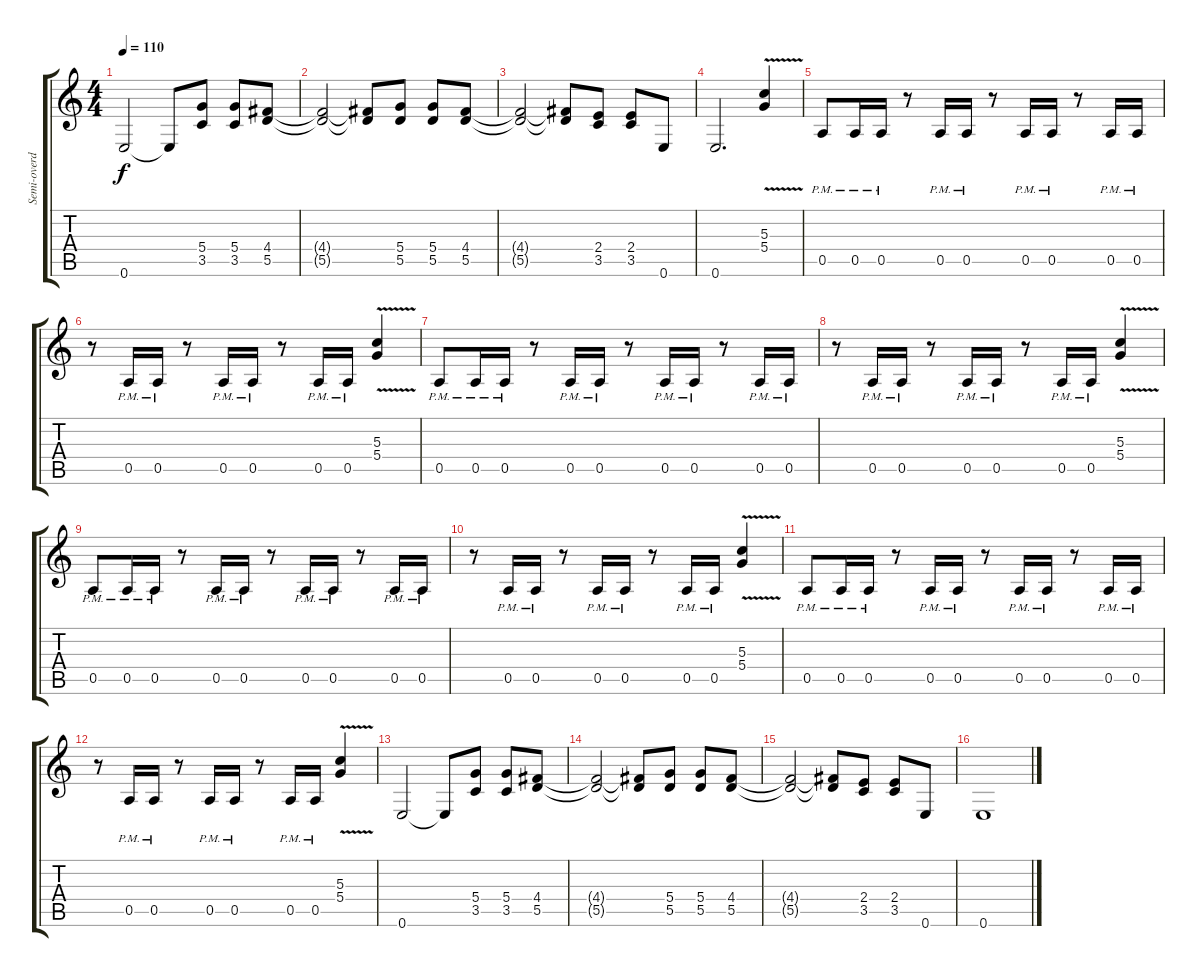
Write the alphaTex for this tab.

\track ("Semi-overdrive guit" "Semi-overd") {instrument acousticguitarsteel}
\staff {score tabs}
\tuning (E4 B3 G3 D3 A2 E2) {hide}
\ts (4 4)
\tempo 110
\clef g2
\ks c
0.6.2{dy f} 0.6{t}.8 (5.4 3.5).8 (5.4 3.5).8 (4.4 5.5).8 |
(4.4{t} 5.5{t}).2 (4.4{t} 5.5{t}).8 (5.4 5.5).8 (5.4 5.5).8 (4.4 5.5).8 |
(4.4{t} 5.5{t}).2 (4.4{t} 5.5{t}).8 (2.4 3.5).8 (2.4 3.5).8 0.6.8 |
0.6.2{d} (5.3{v} 5.4{v}).4 |
0.5{pm}.8 0.5{pm}.16 0.5{pm}.16 r.8 0.5{pm}.16 0.5{pm}.16 r.8 0.5{pm}.16 0.5{pm}.16 r.8 0.5{pm}.16 0.5{pm}.16 |
r.8 0.5{pm}.16 0.5{pm}.16 r.8 0.5{pm}.16 0.5{pm}.16 r.8 0.5{pm}.16 0.5{pm}.16 (5.3{v} 5.4{v}).4 |
0.5{pm}.8 0.5{pm}.16 0.5{pm}.16 r.8 0.5{pm}.16 0.5{pm}.16 r.8 0.5{pm}.16 0.5{pm}.16 r.8 0.5{pm}.16 0.5{pm}.16 |
r.8 0.5{pm}.16 0.5{pm}.16 r.8 0.5{pm}.16 0.5{pm}.16 r.8 0.5{pm}.16 0.5{pm}.16 (5.3{v} 5.4{v}).4 |
0.5{pm}.8 0.5{pm}.16 0.5{pm}.16 r.8 0.5{pm}.16 0.5{pm}.16 r.8 0.5{pm}.16 0.5{pm}.16 r.8 0.5{pm}.16 0.5{pm}.16 |
r.8 0.5{pm}.16 0.5{pm}.16 r.8 0.5{pm}.16 0.5{pm}.16 r.8 0.5{pm}.16 0.5{pm}.16 (5.3{v} 5.4{v}).4 |
0.5{pm}.8 0.5{pm}.16 0.5{pm}.16 r.8 0.5{pm}.16 0.5{pm}.16 r.8 0.5{pm}.16 0.5{pm}.16 r.8 0.5{pm}.16 0.5{pm}.16 |
r.8 0.5{pm}.16 0.5{pm}.16 r.8 0.5{pm}.16 0.5{pm}.16 r.8 0.5{pm}.16 0.5{pm}.16 (5.3{v} 5.4{v}).4 |
0.6.2 0.6{t}.8 (5.4 3.5).8 (5.4 3.5).8 (4.4 5.5).8 |
(4.4{t} 5.5{t}).2 (4.4{t} 5.5{t}).8 (5.4 5.5).8 (5.4 5.5).8 (4.4 5.5).8 |
(4.4{t} 5.5{t}).2 (4.4{t} 5.5{t}).8 (2.4 3.5).8 (2.4 3.5).8 0.6.8 |
0.6.1
